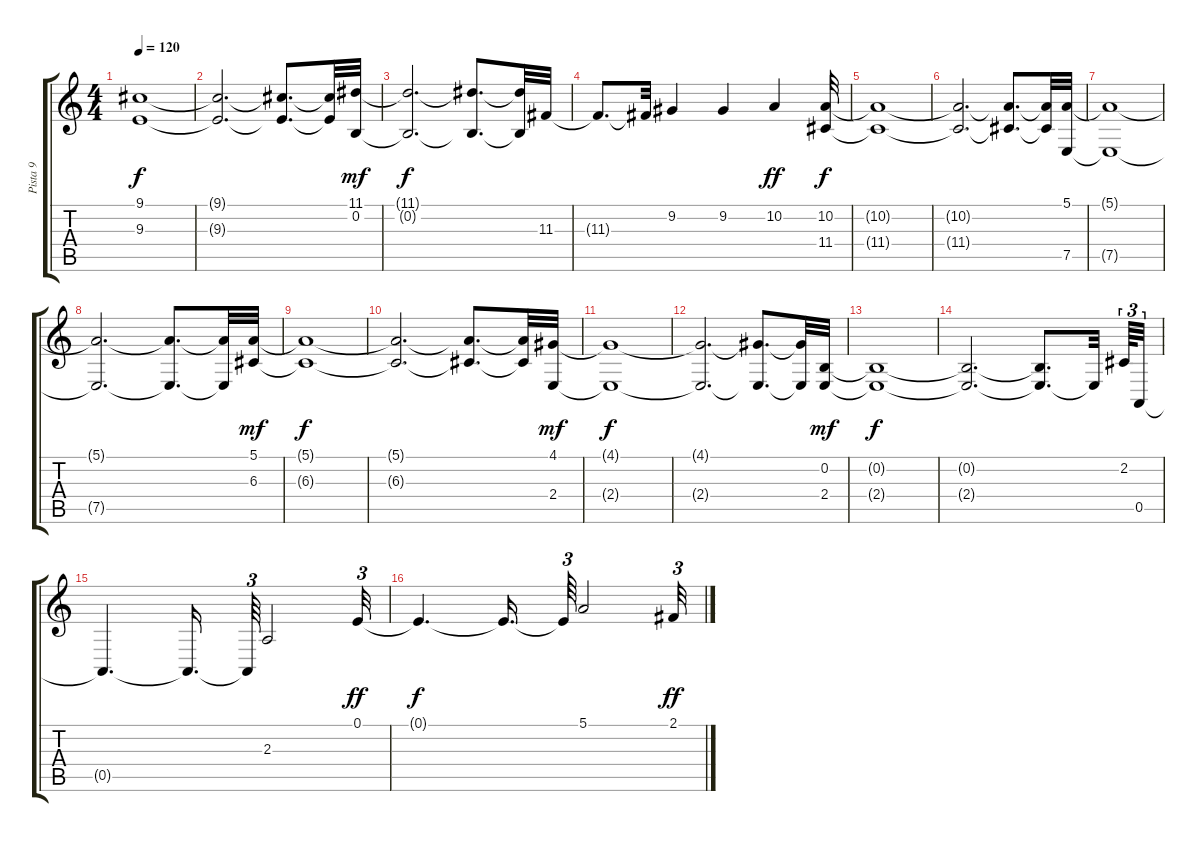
\track ("Pista 9" "Pista 9") {instrument stringensemble2}
\staff {score tabs}
\tuning (E4 B3 G3 D3 A2 E2) {hide}
\ts (4 4)
\tempo 120
\clef g2
\ks c
(9.1{t} 9.3{t}).1{dy f} |
(9.1{t} 9.3{t}).2{d} (9.1{t} 9.3{t}).8{d} (9.1{t} 9.3{t}).32 (11.1 0.2).32{dy mf} |
(11.1{t} 0.2{t}).2{d dy f} (11.1{t} 0.2{t}).8{d} (11.1{t} 0.2{t}).32 11.3.32 |
11.3{t}.8{d} 11.3{t}.32 9.2.4 9.2.4 10.2.4{dy ff} (10.2 11.4).32{dy f} |
(10.2{t} 11.4{t}).1 |
(10.2{t} 11.4{t}).2{d} (10.2{t} 11.4{t}).8{d} (10.2{t} 11.4{t}).32 (5.1 7.5).32 |
(5.1{t} 7.5{t}).1 |
(5.1{t} 7.5{t}).2{d} (5.1{t} 7.5{t}).8{d} (5.1{t} 7.5{t}).32 (5.1 6.3).32{dy mf} |
(5.1{t} 6.3{t}).1{dy f} |
(5.1{t} 6.3{t}).2{d} (5.1{t} 6.3{t}).8{d} (5.1{t} 6.3{t}).32 (4.1 2.4).32{dy mf} |
(4.1{t} 2.4{t}).1{dy f} |
(4.1{t} 2.4{t}).2{d} (4.1{t} 2.4{t}).8{d} (4.1{t} 2.4{t}).32 (0.2 2.4).32{dy mf} |
(0.2{t} 2.4{t}).1{dy f} |
(0.2{t} 2.4{t}).2{d} (0.2{t} 2.4{t}).8{d} 2.4{t}.32{beam splitsecondary} 2.2.64{tu (3 2)} 0.5.32{tu (3 2)} |
0.5{t}.4{d} 0.5{t}.16{d} 0.5{t}.64{tu (3 2)} 2.3.2 0.1.32{tu (3 2) dy ff} |
0.1{t}.4{d dy f} 0.1{t}.16{d} 0.1{t}.64{tu (3 2)} 5.1.2 2.1.32{tu (3 2) dy ff}
